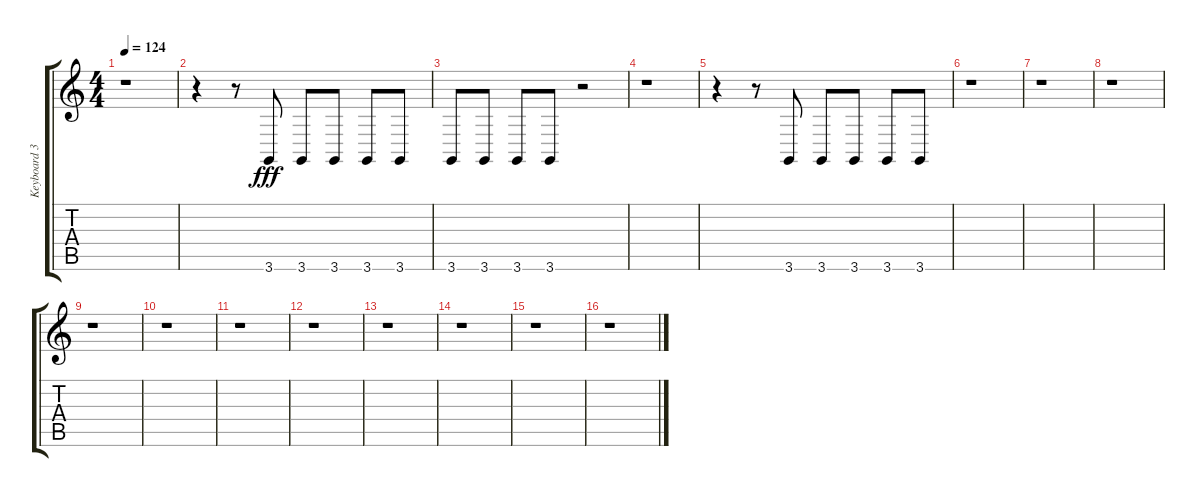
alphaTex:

\track ("Keyboard 3" "Keyboard 3") {instrument pad3polysynth}
\staff {score tabs}
\tuning (E4 B3 G3 D3 A2 E2) {hide}
\ts (4 4)
\tempo 124
\clef g2
\ks c
r.1{dy fff} |
r.4 r.8 3.6.8 3.6.8 3.6.8 3.6.8 3.6.8 |
3.6.8 3.6.8 3.6.8 3.6.8 r.2 |
r.1 |
r.4 r.8 3.6.8 3.6.8 3.6.8 3.6.8 3.6.8 |
r.1 |
r.1 |
r.1 |
r.1 |
r.1 |
r.1 |
r.1 |
r.1 |
r.1 |
r.1 |
r.1
